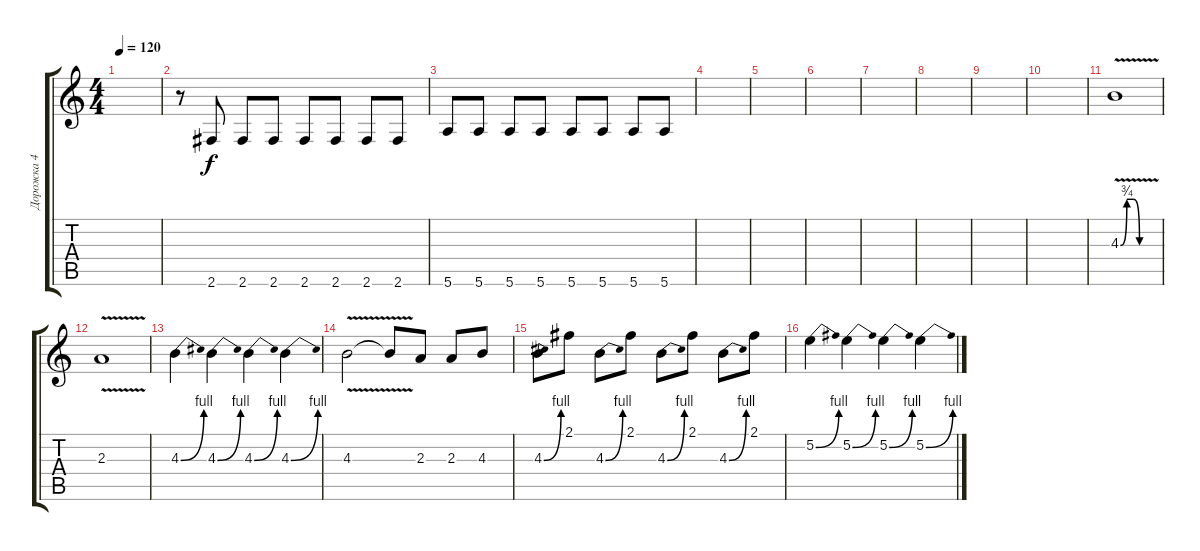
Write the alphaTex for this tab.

\track ("Дорожка 4" "Дорожка 4") {instrument overdrivenguitar}
\staff {score tabs}
\tuning (E4 B3 G3 D3 A2 E2) {hide}
\ts (4 4)
\tempo 120
\clef g2
\ks c
|
r.8 2.6.8 2.6.8 2.6.8 2.6.8 2.6.8 2.6.8 2.6.8 |
5.6.8 5.6.8 5.6.8 5.6.8 5.6.8 5.6.8 5.6.8 5.6.8 |
|
|
|
|
|
|
|
4.3{be (custom 0 0 10 3 20 3 30 0 60 0) v}.1{volume 16} |
2.3{v}.1 |
4.3{be (bend 0 0 60 4)}.4 4.3{be (bend 0 0 60 4)}.4 4.3{be (bend 0 0 60 4)}.4 4.3{be (bend 0 0 60 4)}.4 |
4.3{v}.2 4.3{t}.8 2.3.8 2.3.8 4.3.8 |
4.3{be (bend 0 0 60 4)}.8 2.1.8 4.3{be (bend 0 0 60 4)}.8 2.1.8 4.3{be (bend 0 0 60 4)}.8 2.1.8 4.3{be (bend 0 0 60 4)}.8 2.1.8 |
5.2{be (bend 0 0 60 4)}.4 5.2{be (bend 0 0 60 4)}.4 5.2{be (bend 0 0 60 4)}.4 5.2{be (bend 0 0 60 4)}.4
